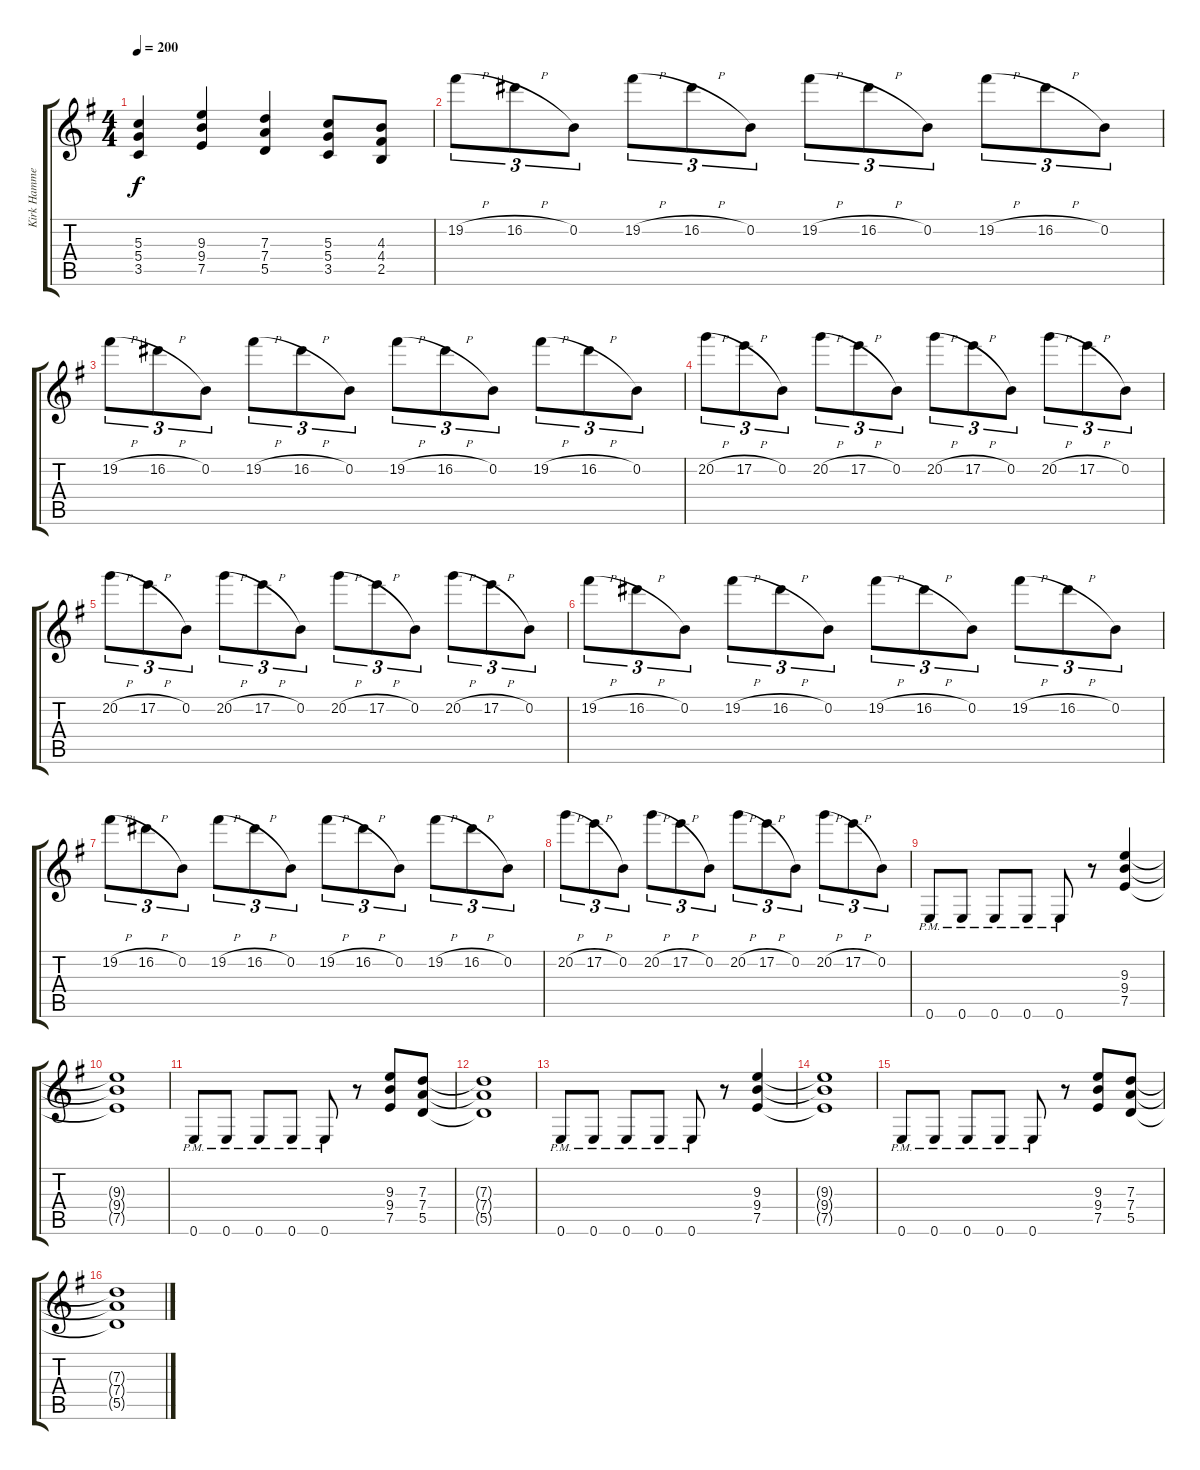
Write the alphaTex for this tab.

\track ("Kirk Hammett" "Kirk Hamme") {instrument overdrivenguitar}
\staff {score tabs}
\tuning (E4 B3 G3 D3 A2 E2) {hide}
\ts (4 4)
\tempo 200
\clef g2
\ks g
(5.3{t} 5.4{t} 3.5{t}).4{dy f} (9.3 9.4 7.5).4 (7.3 7.4 5.5).4 (5.3 5.4 3.5).8 (4.3 4.4 2.5).8 |
19.2{h}.8{tu (3 2)} 16.2{h}.8{tu (3 2)} 0.2.8{tu (3 2)} 19.2{h}.8{tu (3 2)} 16.2{h}.8{tu (3 2)} 0.2.8{tu (3 2)} 19.2{h}.8{tu (3 2)} 16.2{h}.8{tu (3 2)} 0.2.8{tu (3 2)} 19.2{h}.8{tu (3 2)} 16.2{h}.8{tu (3 2)} 0.2.8{tu (3 2)} |
19.2{h}.8{tu (3 2)} 16.2{h}.8{tu (3 2)} 0.2.8{tu (3 2)} 19.2{h}.8{tu (3 2)} 16.2{h}.8{tu (3 2)} 0.2.8{tu (3 2)} 19.2{h}.8{tu (3 2)} 16.2{h}.8{tu (3 2)} 0.2.8{tu (3 2)} 19.2{h}.8{tu (3 2)} 16.2{h}.8{tu (3 2)} 0.2.8{tu (3 2)} |
20.2{h}.8{tu (3 2)} 17.2{h}.8{tu (3 2)} 0.2.8{tu (3 2)} 20.2{h}.8{tu (3 2)} 17.2{h}.8{tu (3 2)} 0.2.8{tu (3 2)} 20.2{h}.8{tu (3 2)} 17.2{h}.8{tu (3 2)} 0.2.8{tu (3 2)} 20.2{h}.8{tu (3 2)} 17.2{h}.8{tu (3 2)} 0.2.8{tu (3 2)} |
20.2{h}.8{tu (3 2)} 17.2{h}.8{tu (3 2)} 0.2.8{tu (3 2)} 20.2{h}.8{tu (3 2)} 17.2{h}.8{tu (3 2)} 0.2.8{tu (3 2)} 20.2{h}.8{tu (3 2)} 17.2{h}.8{tu (3 2)} 0.2.8{tu (3 2)} 20.2{h}.8{tu (3 2)} 17.2{h}.8{tu (3 2)} 0.2.8{tu (3 2)} |
19.2{h}.8{tu (3 2)} 16.2{h}.8{tu (3 2)} 0.2.8{tu (3 2)} 19.2{h}.8{tu (3 2)} 16.2{h}.8{tu (3 2)} 0.2.8{tu (3 2)} 19.2{h}.8{tu (3 2)} 16.2{h}.8{tu (3 2)} 0.2.8{tu (3 2)} 19.2{h}.8{tu (3 2)} 16.2{h}.8{tu (3 2)} 0.2.8{tu (3 2)} |
19.2{h}.8{tu (3 2)} 16.2{h}.8{tu (3 2)} 0.2.8{tu (3 2)} 19.2{h}.8{tu (3 2)} 16.2{h}.8{tu (3 2)} 0.2.8{tu (3 2)} 19.2{h}.8{tu (3 2)} 16.2{h}.8{tu (3 2)} 0.2.8{tu (3 2)} 19.2{h}.8{tu (3 2)} 16.2{h}.8{tu (3 2)} 0.2.8{tu (3 2)} |
20.2{h}.8{tu (3 2)} 17.2{h}.8{tu (3 2)} 0.2.8{tu (3 2)} 20.2{h}.8{tu (3 2)} 17.2{h}.8{tu (3 2)} 0.2.8{tu (3 2)} 20.2{h}.8{tu (3 2)} 17.2{h}.8{tu (3 2)} 0.2.8{tu (3 2)} 20.2{h}.8{tu (3 2)} 17.2{h}.8{tu (3 2)} 0.2.8{tu (3 2)} |
0.6{pm}.8 0.6{pm}.8 0.6{pm}.8 0.6{pm}.8 0.6{pm}.8 r.8 (9.3 9.4 7.5).4 |
(9.3{t} 9.4{t} 7.5{t}).1 |
0.6{pm}.8 0.6{pm}.8 0.6{pm}.8 0.6{pm}.8 0.6{pm}.8 r.8 (9.3 9.4 7.5).8 (7.3 7.4 5.5).8 |
(7.3{t} 7.4{t} 5.5{t}).1 |
0.6{pm}.8 0.6{pm}.8 0.6{pm}.8 0.6{pm}.8 0.6{pm}.8 r.8 (9.3 9.4 7.5).4 |
(9.3{t} 9.4{t} 7.5{t}).1 |
0.6{pm}.8 0.6{pm}.8 0.6{pm}.8 0.6{pm}.8 0.6{pm}.8 r.8 (9.3 9.4 7.5).8 (7.3 7.4 5.5).8 |
(7.3{t} 7.4{t} 5.5{t}).1
